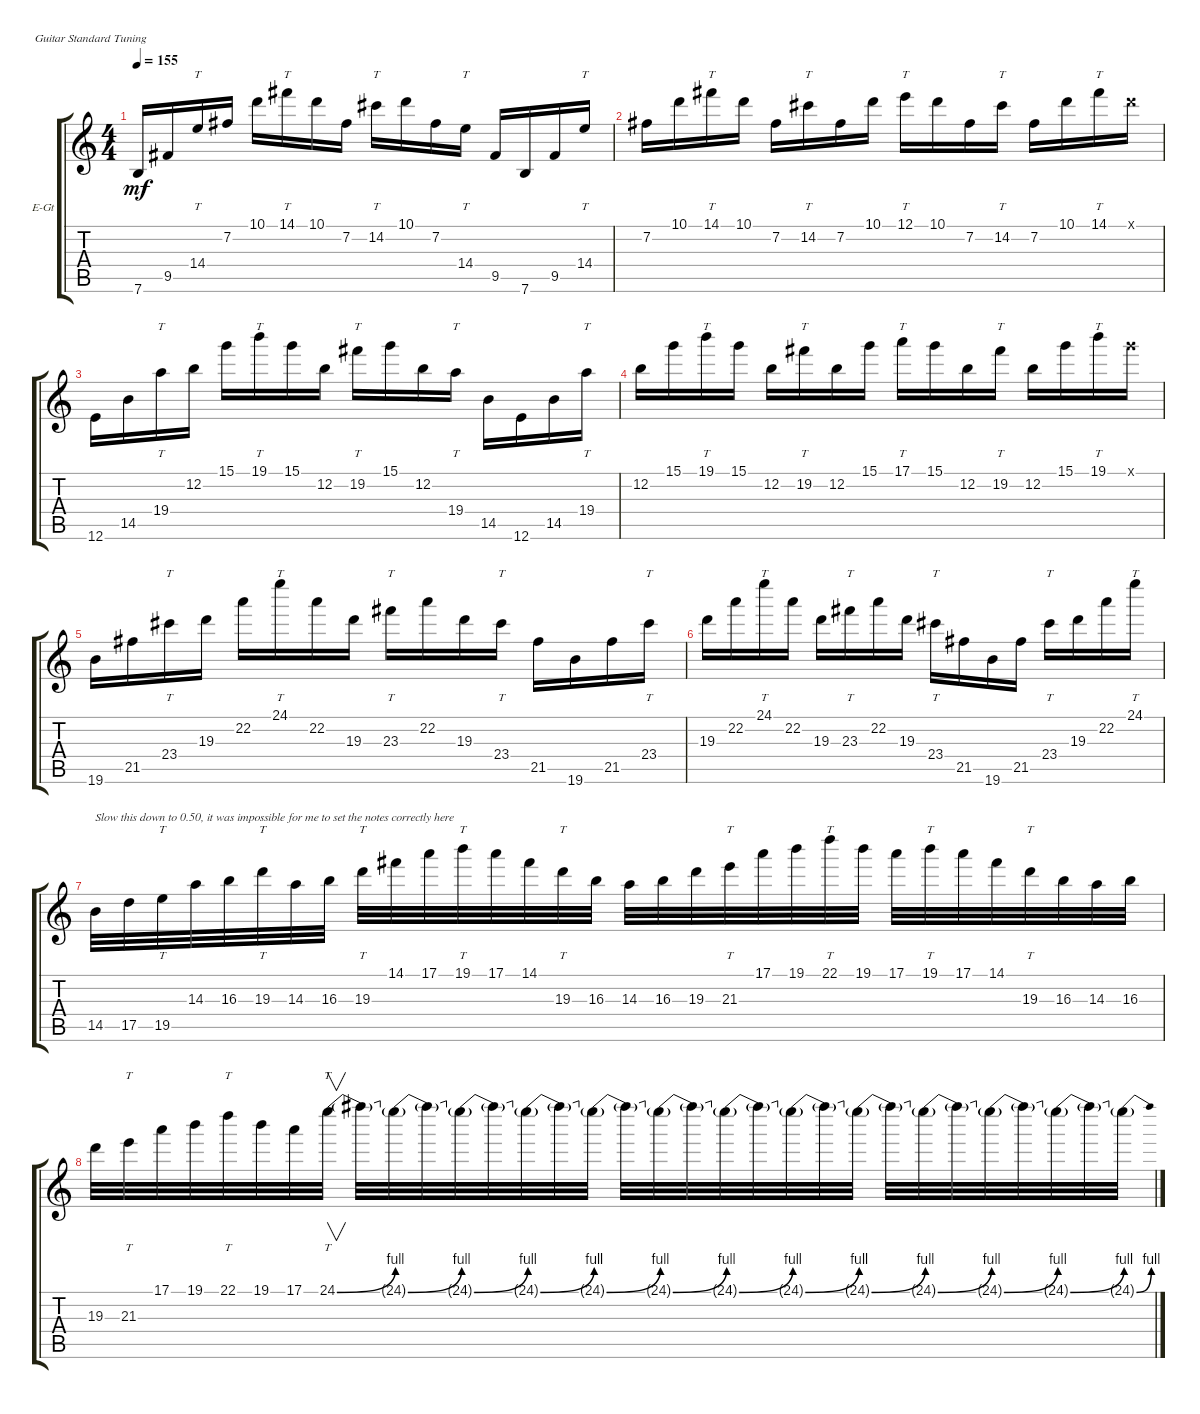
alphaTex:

\defaultSystemsLayout 4
\bracketExtendMode groupsimilarinstruments
\firstSystemTrackNameOrientation horizontal
\otherSystemsTrackNameOrientation horizontal
\track ("Electric Guitar" "E-Gt") {instrument distortionguitar}
\staff {score tabs}
\tuning (E4 B3 G3 D3 A2 E2)
\ts (4 4)
\tempo 155
\clef g2
\ks c
7.6.16{dy mf} 9.5.16 14.4.16{tt} 7.2.16 10.1.16 14.1.16{tt} 10.1.16 7.2.16 14.2.16{tt} 10.1.16 7.2.16 14.4.16{tt} 9.5.16 7.6.16 9.5.16 14.4.16{tt} |
7.2.16 10.1.16 14.1.16{tt} 10.1.16 7.2.16 14.2.16{tt} 7.2.16 10.1.16 12.1.16{tt} 10.1.16 7.2.16 14.2.16{tt} 7.2.16 10.1.16 14.1.16{tt} 10.1{x}.16 |
12.6.16 14.5.16 19.4.16{tt} 12.2.16 15.1.16 19.1.16{tt} 15.1.16 12.2.16 19.2.16{tt} 15.1.16 12.2.16 19.4.16{tt} 14.5.16 12.6.16 14.5.16 19.4.16{tt} |
12.2.16 15.1.16 19.1.16{tt} 15.1.16 12.2.16 19.2.16{tt} 12.2.16 15.1.16 17.1.16{tt} 15.1.16 12.2.16 19.2.16{tt} 12.2.16 15.1.16 19.1.16{tt} 15.1{x}.16 |
19.6.16 21.5.16 23.4.16{tt} 19.3.16 22.2.16 24.1.16{tt} 22.2.16 19.3.16 23.3.16{tt} 22.2.16 19.3.16 23.4.16{tt} 21.5.16 19.6.16 21.5.16 23.4.16{tt} |
19.3.16 22.2.16 24.1.16{tt} 22.2.16 19.3.16 23.3.16{tt} 22.2.16 19.3.16 23.4.16{tt} 21.5.16 19.6.16 21.5.16 23.4.16{tt} 19.3.16 22.2.16 24.1.16{tt} |
14.5.32{txt "Slow this down to 0.50, it was impossible for me to set the notes correctly here"} 17.5.32 19.5.32{tt} 14.3.32 16.3.32 19.3.32{tt} 14.3.32 16.3.32 19.3.32{tt} 14.1.32 17.1.32 19.1.32{tt} 17.1.32 14.1.32 19.3.32{tt} 16.3.32 14.3.32 16.3.32 19.3.32 21.3.32{tt} 17.1.32 19.1.32 22.1.32{tt} 19.1.32 17.1.32 19.1.32{tt} 17.1.32 14.1.32 19.3.32{tt} 16.3.32 14.3.32 16.3.32 |
19.3.32 21.3.32{tt} 17.1.32 19.1.32 22.1.32{tt} 19.1.32 17.1.32 24.1{be (bend 0 0 15 4)}.32{v tt} 24.1{t}.32 24.1{be (bend 0 0 15 4) t}.32 24.1{t}.32 24.1{be (bend 0 0 15 4) t}.32 24.1{t}.32 24.1{be (bend 0 0 15 4) t}.32 24.1{t}.32 24.1{be (bend 0 0 15 4) t}.32 24.1{t}.32 24.1{be (bend 0 0 15 4) t}.32 24.1{t}.32 24.1{be (bend 0 0 15 4) t}.32 24.1{t}.32 24.1{be (bend 0 0 15 4) t}.32 24.1{t}.32 24.1{be (bend 0 0 15 4) t}.32 24.1{t}.32 24.1{be (bend 0 0 15 4) t}.32 24.1{t}.32 24.1{be (bend 0 0 15 4) t}.32 24.1{t}.32 24.1{be (bend 0 0 15 4) t}.32 24.1{t}.32 24.1{be (bend 0 0 15 4) t}.32
